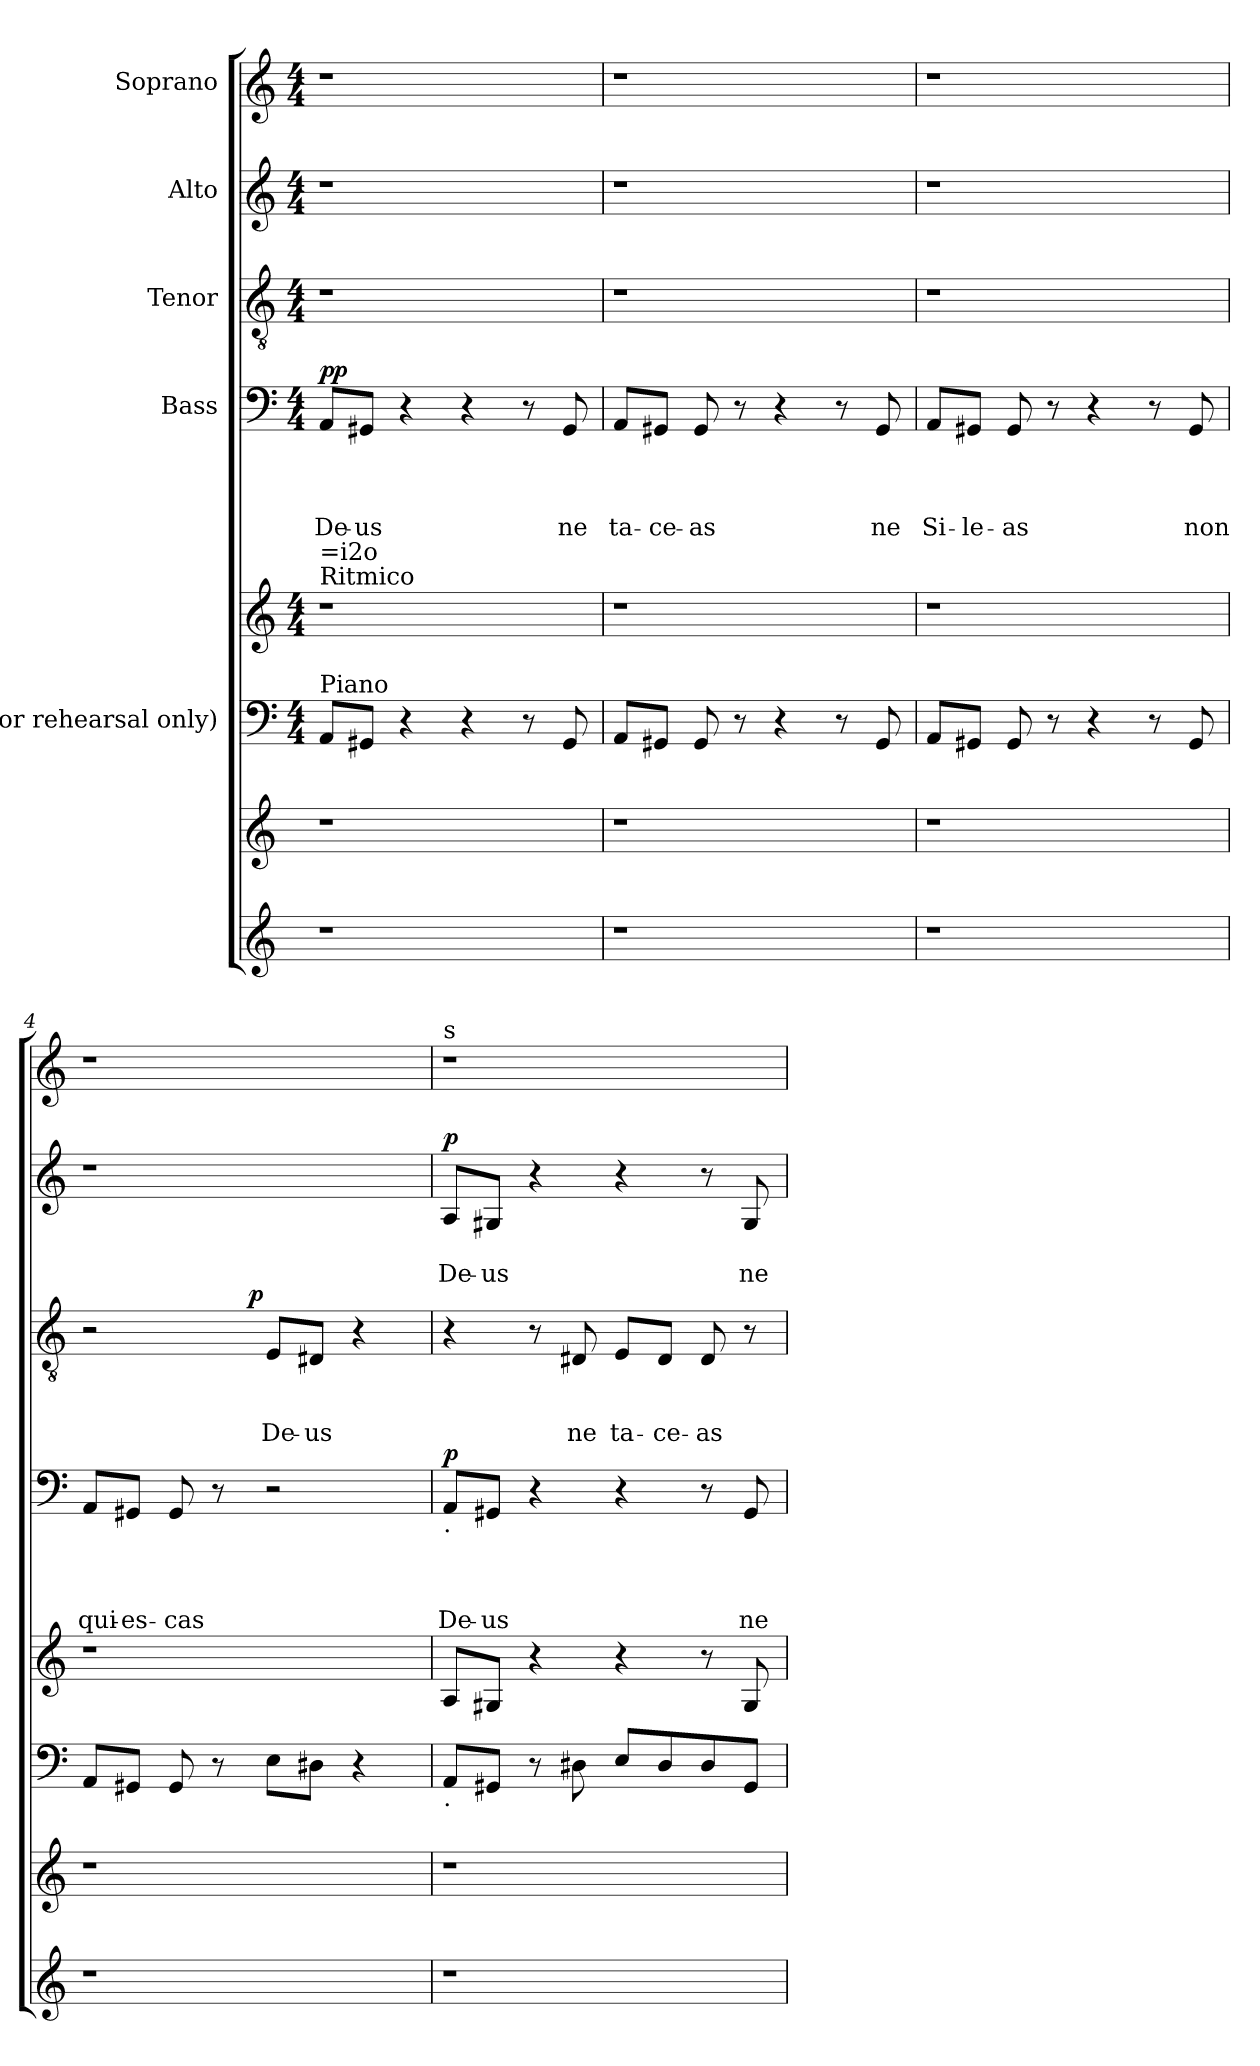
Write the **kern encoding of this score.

**kern	**kern	**kern	**kern	**kern	**text	**text	**text	**text	**dynam	**kern	**text	**text	**text	**dynam	**kern	**text	**text	**dynam	**kern
*part7	*part6	*part5	*part5	*part4	*part4	*part4	*part4	*part4	*part4	*part3	*part3	*part3	*part3	*part3	*part2	*part2	*part2	*part2	*part1
*staff8	*staff7	*staff6	*staff5	*staff4	*staff4	*staff4	*staff4	*staff4	*staff4	*staff3	*staff3	*staff3	*staff3	*staff3	*staff2	*staff2	*staff2	*staff2	*staff1
*	*	*I"(for rehearsal only)	*	*I"Bass	*	*	*	*	*	*I"Tenor	*	*	*	*	*I"Alto	*	*	*	*I"Soprano
*clefG2	*clefG2	*clefF4	*clefG2	*clefF4	*	*	*	*	*	*clefGv2	*	*	*	*	*clefG2	*	*	*	*clefG2
*k[]	*k[]	*k[]	*k[]	*k[]	*	*	*	*	*	*k[]	*	*	*	*	*k[]	*	*	*	*k[]
*C:	*C:	*C:	*C:	*C:	*	*	*	*	*	*C:	*	*	*	*	*C:	*	*	*	*C:
*	*	*M4/4	*M4/4	*M4/4	*	*	*	*	*	*M4/4	*	*	*	*	*M4/4	*	*	*	*M4/4
=1	=1	=1	=1	=1	=1	=1	=1	=1	=1	=1	=1	=1	=1	=1	=1	=1	=1	=1	=1
!	!	!	!LO:TX:a:t=Ritmico	!	!	!	!	!	!	!	!	!	!	!	!	!	!	!	!
!	!	!	!LO:TX:a:t==i2o	!	!	!	!	!	!	!	!	!	!	!	!	!	!	!	!
!	!	!LO:TX:a:t=Piano	!	!	!	!	!	!	!	!	!	!	!	!	!	!	!	!	!
!	!	!	!	!	!	!	!	!LO:LY:b	!LO:DY:a	!	!	!	!	!	!	!	!	!	!
1r	1r	8AA/L	1r	8AA/L	.	.	.	De-	pp	1r	.	.	.	.	1r	.	.	.	1r
!	!	!	!	!	!	!	!	!LO:LY:b	!	!	!	!	!	!	!	!	!	!	!
.	.	8GG#X/J	.	8GG#X/J	.	.	.	-us	.	.	.	.	.	.	.	.	.	.	.
.	.	4r	.	4r	.	.	.	.	.	.	.	.	.	.	.	.	.	.	.
.	.	4r	.	4r	.	.	.	.	.	.	.	.	.	.	.	.	.	.	.
.	.	8r	.	8r	.	.	.	.	.	.	.	.	.	.	.	.	.	.	.
!	!	!	!	!	!	!	!	!LO:LY:b	!	!	!	!	!	!	!	!	!	!	!
.	.	8GG#/	.	8GG#/	.	.	.	ne	.	.	.	.	.	.	.	.	.	.	.
=2	=2	=2	=2	=2	=2	=2	=2	=2	=2	=2	=2	=2	=2	=2	=2	=2	=2	=2	=2
!	!	!	!	!	!	!	!	!LO:LY:b	!	!	!	!	!	!	!	!	!	!	!
1r	1r	8AA/L	1r	8AA/L	.	.	.	ta-	.	1r	.	.	.	.	1r	.	.	.	1r
!	!	!	!	!	!	!	!	!LO:LY:b	!	!	!	!	!	!	!	!	!	!	!
.	.	8GG#X/J	.	8GG#X/J	.	.	.	-ce-	.	.	.	.	.	.	.	.	.	.	.
!	!	!	!	!	!	!	!	!LO:LY:b	!	!	!	!	!	!	!	!	!	!	!
.	.	8GG#/	.	8GG#/	.	.	.	-as	.	.	.	.	.	.	.	.	.	.	.
.	.	8r	.	8r	.	.	.	.	.	.	.	.	.	.	.	.	.	.	.
.	.	4r	.	4r	.	.	.	.	.	.	.	.	.	.	.	.	.	.	.
.	.	8r	.	8r	.	.	.	.	.	.	.	.	.	.	.	.	.	.	.
!	!	!	!	!	!	!	!	!LO:LY:b	!	!	!	!	!	!	!	!	!	!	!
.	.	8GG#/	.	8GG#/	.	.	.	ne	.	.	.	.	.	.	.	.	.	.	.
=3	=3	=3	=3	=3	=3	=3	=3	=3	=3	=3	=3	=3	=3	=3	=3	=3	=3	=3	=3
!	!	!	!	!	!	!	!	!LO:LY:b	!	!	!	!	!	!	!	!	!	!	!
1r	1r	8AA/L	1r	8AA/L	.	.	.	Si-	.	1r	.	.	.	.	1r	.	.	.	1r
!	!	!	!	!	!	!	!	!LO:LY:b	!	!	!	!	!	!	!	!	!	!	!
.	.	8GG#X/J	.	8GG#X/J	.	.	.	-le-	.	.	.	.	.	.	.	.	.	.	.
!	!	!	!	!	!	!	!	!LO:LY:b	!	!	!	!	!	!	!	!	!	!	!
.	.	8GG#/	.	8GG#/	.	.	.	-as	.	.	.	.	.	.	.	.	.	.	.
.	.	8r	.	8r	.	.	.	.	.	.	.	.	.	.	.	.	.	.	.
.	.	4r	.	4r	.	.	.	.	.	.	.	.	.	.	.	.	.	.	.
.	.	8r	.	8r	.	.	.	.	.	.	.	.	.	.	.	.	.	.	.
!	!	!	!	!	!	!	!	!LO:LY:b	!	!	!	!	!	!	!	!	!	!	!
.	.	8GG#/	.	8GG#/	.	.	.	non	.	.	.	.	.	.	.	.	.	.	.
=4	=4	=4	=4	=4	=4	=4	=4	=4	=4	=4	=4	=4	=4	=4	=4	=4	=4	=4	=4
!	!	!	!	!	!	!	!	!LO:LY:b	!	!	!	!	!	!	!	!	!	!	!
*	*	*	*	*	*	*	*	*	*	*^	*	*	*	*	*	*	*	*	*
1r	1r	8AA/L	1r	8AA/L	.	.	.	qui-	.	2r	4...ryy	.	.	.	.	1r	.	.	.	1r
!	!	!	!	!	!	!	!	!LO:LY:b	!	!	!	!	!	!	!	!	!	!	!	!
.	.	8GG#X/J	.	8GG#X/J	.	.	.	-es-	.	.	.	.	.	.	.	.	.	.	.	.
!	!	!	!	!	!	!	!	!LO:LY:b	!	!	!	!	!	!	!	!	!	!	!	!
.	.	8GG#/	.	8GG#/	.	.	.	-cas	.	.	.	.	.	.	.	.	.	.	.	.
.	.	8r	.	8r	.	.	.	.	.	.	.	.	.	.	.	.	.	.	.	.
!	!	!	!	!	!	!	!	!	!	!	!	!	!	!	!LO:DY:a	!	!	!	!	!
.	.	.	.	.	.	.	.	.	.	.	2ryy	.	.	.	p	.	.	.	.	.
!	!	!	!	!	!	!	!	!	!	!	!	!	!	!LO:LY:b	!	!	!	!	!	!
.	.	8E\L	.	2r	.	.	.	.	.	8E/L	.	.	.	De-	.	.	.	.	.	.
!	!	!	!	!	!	!	!	!	!	!	!	!	!	!LO:LY:b	!	!	!	!	!	!
.	.	8D#X\J	.	.	.	.	.	.	.	8D#X/J	.	.	.	-us	.	.	.	.	.	.
.	.	4r	.	.	.	.	.	.	.	4r	.	.	.	.	.	.	.	.	.	.
.	.	.	.	.	.	.	.	.	.	.	32ryy	.	.	.	.	.	.	.	.	.
!!LO:LB:g=z
=5	=5	=5	=5	=5	=5	=5	=5	=5	=5	=5	=5	=5	=5	=5	=5	=5	=5	=5	=5	=5
!	!	!	!	!	!	!	!	!	!	!	!	!	!	!	!	!	!	!	!	!LO:TX:a:t=s
!	!	!	!	!LO:TX:b:t=.	!	!	!	!	!	!	!	!	!	!	!	!	!	!	!	!
!	!	!LO:TX:b:t=.	!	!	!	!	!	!	!	!	!	!	!	!	!	!	!	!	!	!
!	!	!	!	!	!	!	!	!LO:LY:b	!LO:DY:a	!	!	!	!	!	!	!	!	!LO:LY:b	!LO:DY:a	!
*	*	*	*	*	*	*	*	*	*	*v	*v	*	*	*	*	*	*	*	*	*
1r	1r	8AA/L	8A/L	8AA/L	.	.	.	De-	p	4r	.	.	.	.	8A/L	.	De-	p	1r
!	!	!	!	!	!	!	!	!LO:LY:b	!	!	!	!	!	!	!	!	!LO:LY:b	!	!
.	.	8GG#X/J	8G#X/J	8GG#X/J	.	.	.	-us	.	.	.	.	.	.	8G#X/J	.	-us	.	.
.	.	8r	4r	4r	.	.	.	.	.	8r	.	.	.	.	4r	.	.	.	.
!	!	!	!	!	!	!	!	!	!	!	!	!	!LO:LY:b	!	!	!	!	!	!
.	.	8D#X\	.	.	.	.	.	.	.	8D#X/	.	.	ne	.	.	.	.	.	.
!	!	!	!	!	!	!	!	!	!	!	!	!	!LO:LY:b	!	!	!	!	!	!
.	.	8E/L	4r	4r	.	.	.	.	.	8E/L	.	.	ta-	.	4r	.	.	.	.
!	!	!	!	!	!	!	!	!	!	!	!	!	!LO:LY:b	!	!	!	!	!	!
.	.	8D#/	.	.	.	.	.	.	.	8D#/J	.	.	-ce-	.	.	.	.	.	.
!	!	!	!	!	!	!	!	!	!	!	!	!	!LO:LY:b	!	!	!	!	!	!
.	.	8D#/	8r	8r	.	.	.	.	.	8D#/	.	.	-as	.	8r	.	.	.	.
!	!	!	!	!	!	!	!	!LO:LY:b	!	!	!	!	!	!	!	!	!LO:LY:b	!	!
.	.	8GG#/J	8G#/	8GG#/	.	.	.	ne	.	8r	.	.	.	.	8G#/	.	ne	.	.
=	=	=	=	=	=	=	=	=	=	=	=	=	=	=	=	=	=	=	=
*-	*-	*-	*-	*-	*-	*-	*-	*-	*-	*-	*-	*-	*-	*-	*-	*-	*-	*-	*-
